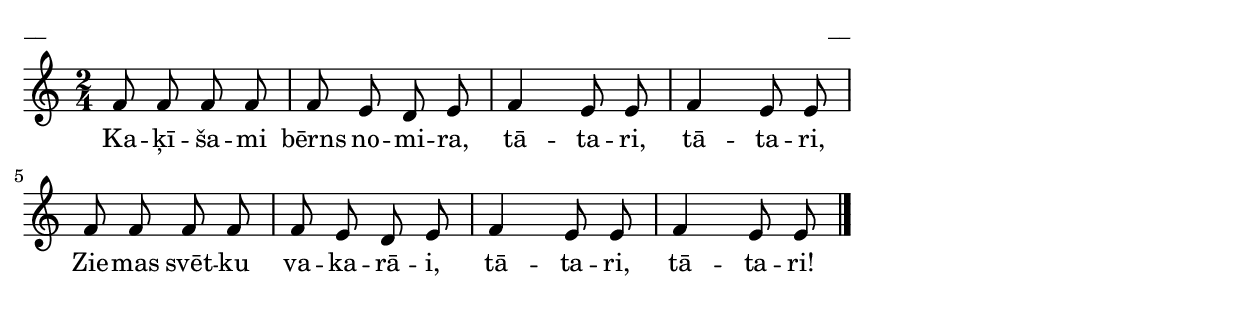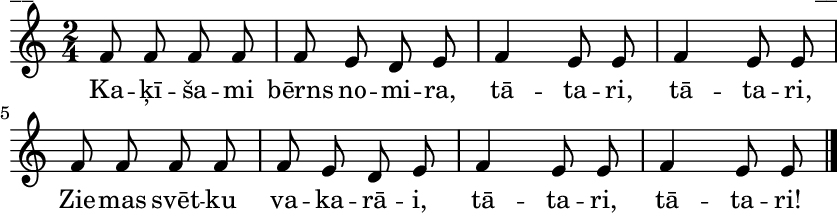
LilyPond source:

\version "2.13.18"
#(ly:set-option 'crop #t)

%\header {
%    title = "Kaķīšami bērns nomira"
%}
\paper {
line-width = 14\cm
left-margin = 0.4\cm
between-system-padding = 0.1\cm
between-system-space = 0.1\cm
}
\layout {
indent = #0
ragged-last = ##f
}


voiceA = \relative c' {
\clef "treble"
\key c \major
\time 2/4
f8 f f f | f8 e d e | 
f4 e8 e | f4 e8 e | 
f8 f f f | f8 e d e | 
f4 e8 e | f4 e8 e 
\bar "|." 
} 



vardiBalssA = \lyricmode {
Ka -- ķī -- ša -- mi bērns no -- mi -- ra, 
tā -- ta -- ri, tā -- ta -- ri, 
Zie -- mas svēt -- ku va -- ka -- rā -- i, 
tā -- ta -- ri, tā -- ta -- ri! 
}

fullScore = <<
\new Staff {
<<
\new Voice = "voiceA" { \oneVoice \autoBeamOff \voiceA }
\new Lyrics \lyricsto "voiceA" \vardiBalssA
>>
}
>>

\score {
\fullScore
\header { piece = "__" opus = "__" }
}
\markup { \with-color #(x11-color 'white) \sans \smaller "__" }
\score {
\unfoldRepeats
\fullScore
\midi {
\context { \Staff \remove "Staff_performer" }
\context { \Voice \consists "Staff_performer" }
}
}


